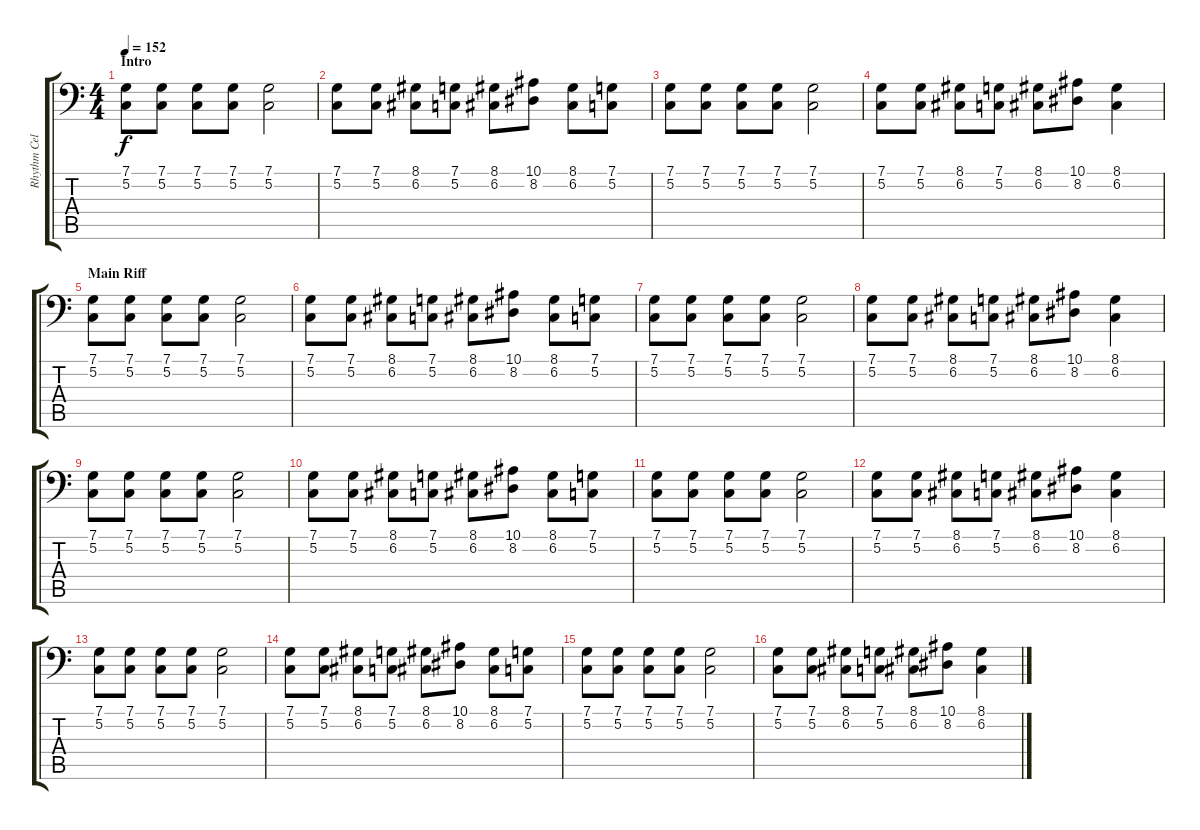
\track ("Rhythm Cello 1" "Rhythm Cel") {instrument cello}
\staff {score tabs}
\tuning (C3 G2 D2 A1 E1 B0) {hide}
\ts (4 4)
\section ("" "Intro")
\tempo 152
\clef f4
\ks c
(7.1 5.2).8{dy f instrument cello} (7.1 5.2).8 (7.1 5.2).8 (7.1 5.2).8 (7.1 5.2).2 |
(7.1 5.2).8 (7.1 5.2).8 (8.1 6.2).8 (7.1 5.2).8 (8.1 6.2).8 (10.1 8.2).8 (8.1 6.2).8 (7.1 5.2).8 |
(7.1 5.2).8 (7.1 5.2).8 (7.1 5.2).8 (7.1 5.2).8 (7.1 5.2).2 |
(7.1 5.2).8 (7.1 5.2).8 (8.1 6.2).8 (7.1 5.2).8 (8.1 6.2).8 (10.1 8.2).8 (8.1 6.2).4 |
\section ("" "Main Riff")
(7.1 5.2).8 (7.1 5.2).8 (7.1 5.2).8 (7.1 5.2).8 (7.1 5.2).2 |
(7.1 5.2).8 (7.1 5.2).8 (8.1 6.2).8 (7.1 5.2).8 (8.1 6.2).8 (10.1 8.2).8 (8.1 6.2).8 (7.1 5.2).8 |
(7.1 5.2).8 (7.1 5.2).8 (7.1 5.2).8 (7.1 5.2).8 (7.1 5.2).2 |
(7.1 5.2).8 (7.1 5.2).8 (8.1 6.2).8 (7.1 5.2).8 (8.1 6.2).8 (10.1 8.2).8 (8.1 6.2).4 |
(7.1 5.2).8 (7.1 5.2).8 (7.1 5.2).8 (7.1 5.2).8 (7.1 5.2).2 |
(7.1 5.2).8 (7.1 5.2).8 (8.1 6.2).8 (7.1 5.2).8 (8.1 6.2).8 (10.1 8.2).8 (8.1 6.2).8 (7.1 5.2).8 |
(7.1 5.2).8 (7.1 5.2).8 (7.1 5.2).8 (7.1 5.2).8 (7.1 5.2).2 |
(7.1 5.2).8 (7.1 5.2).8 (8.1 6.2).8 (7.1 5.2).8 (8.1 6.2).8 (10.1 8.2).8 (8.1 6.2).4 |
(7.1 5.2).8 (7.1 5.2).8 (7.1 5.2).8 (7.1 5.2).8 (7.1 5.2).2 |
(7.1 5.2).8 (7.1 5.2).8 (8.1 6.2).8 (7.1 5.2).8 (8.1 6.2).8 (10.1 8.2).8 (8.1 6.2).8 (7.1 5.2).8 |
(7.1 5.2).8 (7.1 5.2).8 (7.1 5.2).8 (7.1 5.2).8 (7.1 5.2).2 |
(7.1 5.2).8 (7.1 5.2).8 (8.1 6.2).8 (7.1 5.2).8 (8.1 6.2).8 (10.1 8.2).8 (8.1 6.2).4
